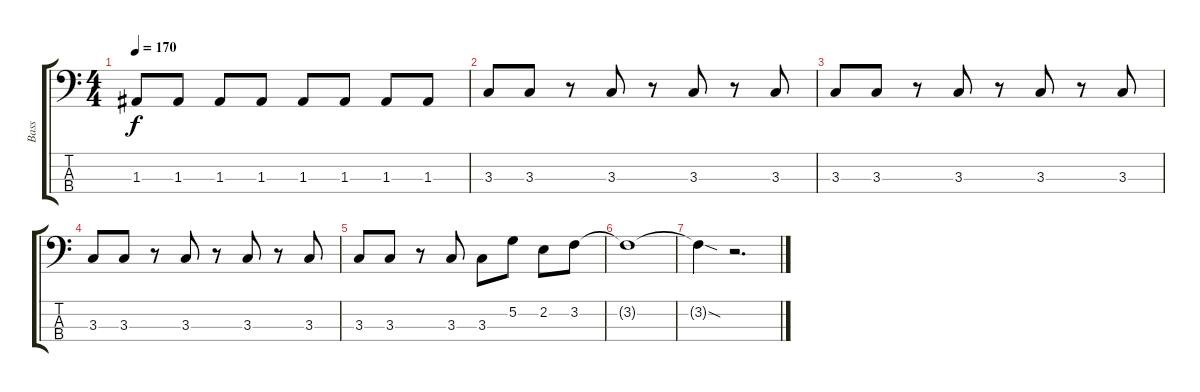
\track ("Bass" "Bass") {instrument electricbassfinger}
\staff {score tabs}
\tuning (G2 D2 A1 E1) {hide}
\ts (4 4)
\tempo 170
\clef f4
\ks c
1.3.8{dy f} 1.3.8 1.3.8 1.3.8 1.3.8 1.3.8 1.3.8 1.3.8 |
3.3.8 3.3.8 r.8 3.3.8 r.8 3.3.8 r.8 3.3.8 |
3.3.8 3.3.8 r.8 3.3.8 r.8 3.3.8 r.8 3.3.8 |
3.3.8 3.3.8 r.8 3.3.8 r.8 3.3.8 r.8 3.3.8 |
3.3.8 3.3.8 r.8 3.3.8 3.3.8 5.2.8 2.2.8 3.2.8 |
3.2{t}.1 |
3.2{sod t}.4 r.2{d}
